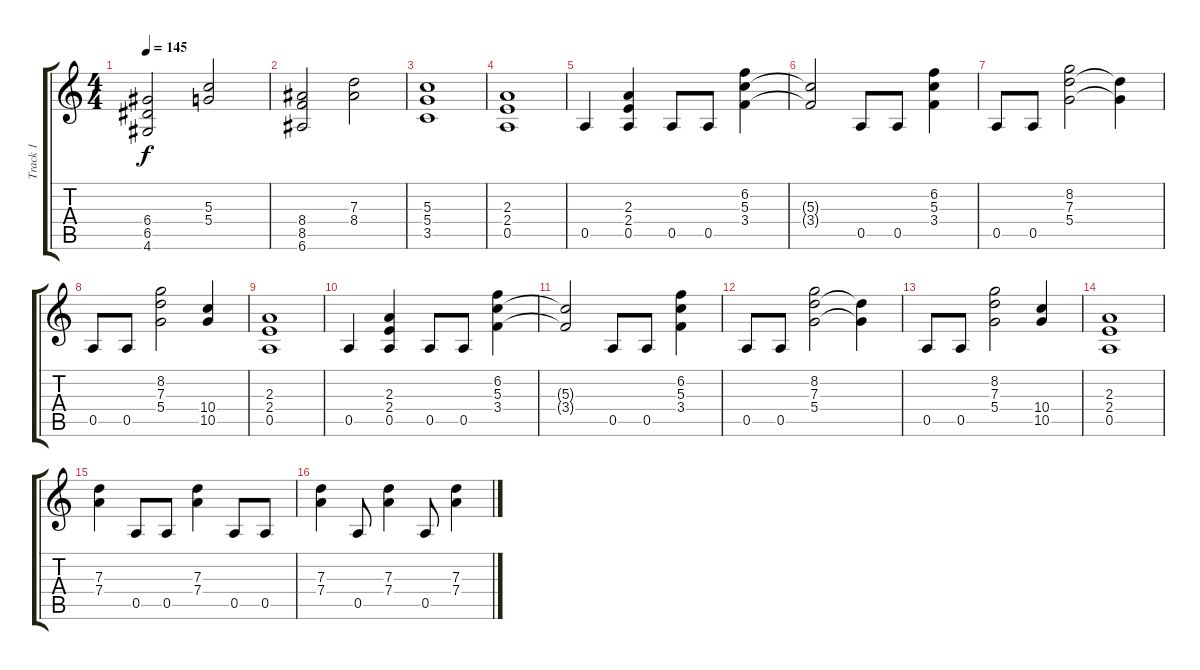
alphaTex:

\track ("Track 1" "Track 1") {instrument distortionguitar}
\staff {score tabs}
\tuning (E4 B3 G3 D3 A2 E2) {hide}
\ts (4 4)
\tempo 145
\clef g2
\ks c
(6.4 6.5 4.6).2{dy f} (5.3 5.4).2 |
(8.4 8.5 6.6).2 (7.3 8.4).2 |
(5.3 5.4 3.5).1 |
(2.3 2.4 0.5).1 |
0.5.4 (2.3 2.4 0.5).4 0.5.8 0.5.8 (6.2 5.3 3.4).4 |
(5.3{t} 3.4{t}).2 0.5.8 0.5.8 (6.2 5.3 3.4).4 |
0.5.8 0.5.8 (8.2 7.3 5.4).2 (7.3{t} 5.4{t}).4 |
0.5.8 0.5.8 (8.2 7.3 5.4).2 (10.4 10.5).4 |
(2.3 2.4 0.5).1 |
0.5.4 (2.3 2.4 0.5).4 0.5.8 0.5.8 (6.2 5.3 3.4).4 |
(5.3{t} 3.4{t}).2 0.5.8 0.5.8 (6.2 5.3 3.4).4 |
0.5.8 0.5.8 (8.2 7.3 5.4).2 (7.3{t} 5.4{t}).4 |
0.5.8 0.5.8 (8.2 7.3 5.4).2 (10.4 10.5).4 |
(2.3 2.4 0.5).1 |
(7.3 7.4).4 0.5.8 0.5.8 (7.3 7.4).4 0.5.8 0.5.8 |
(7.3 7.4).4 0.5.8 (7.3 7.4).4 0.5.8 (7.3 7.4).4
